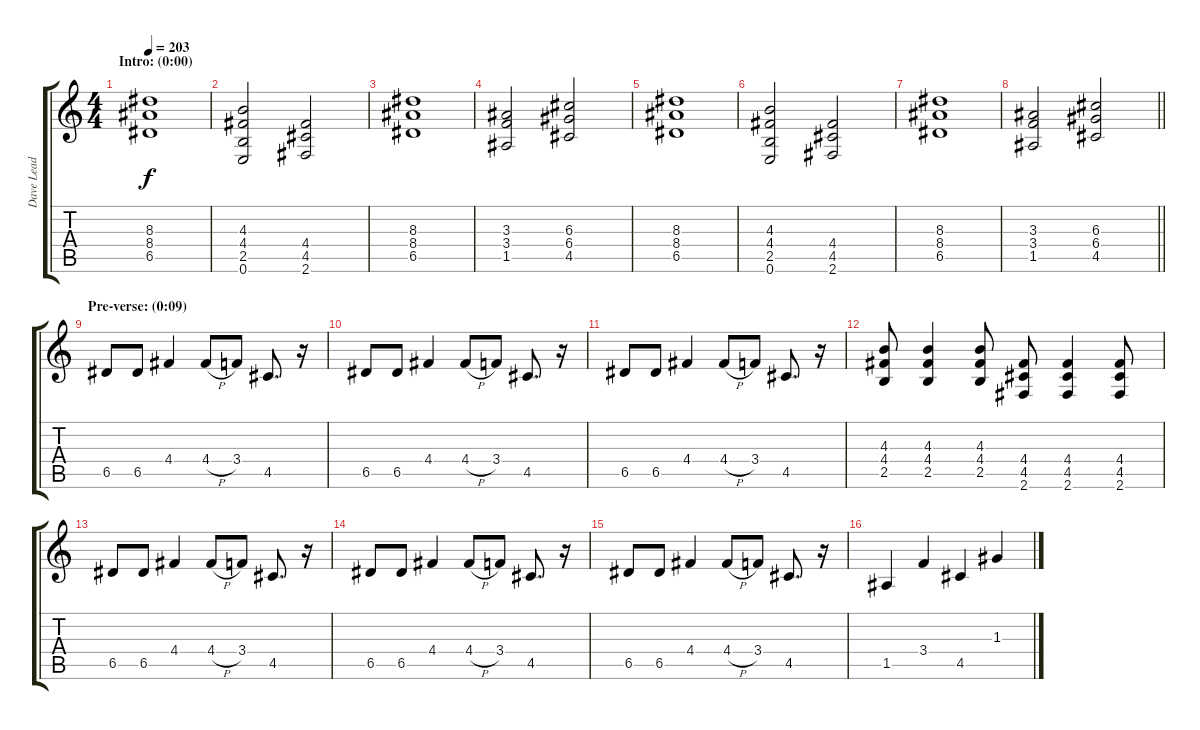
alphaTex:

\track ("Dave Lead" "Dave Lead") {instrument distortionguitar}
\staff {score tabs}
\tuning (E4 B3 G3 D3 A2 E2) {hide}
\ts (4 4)
\section ("" "Intro: (0:00)")
\tempo 203
\clef g2
\ks c
(8.3 8.4 6.5).1{dy f instrument distortionguitar} |
(4.3 4.4 2.5 0.6).2 (4.4 4.5 2.6).2 |
(8.3 8.4 6.5).1 |
(3.3 3.4 1.5).2 (6.3 6.4 4.5).2 |
(8.3 8.4 6.5).1 |
(4.3 4.4 2.5 0.6).2 (4.4 4.5 2.6).2 |
(8.3 8.4 6.5).1 |
\barLineRight lightlight
(3.3 3.4 1.5).2 (6.3 6.4 4.5).2 |
\section ("" "Pre-verse: (0:09)")
6.5.8 6.5.8 4.4.4 4.4{h}.8 3.4.8 4.5.8{d} r.16 |
6.5.8 6.5.8 4.4.4 4.4{h}.8 3.4.8 4.5.8{d} r.16 |
6.5.8 6.5.8 4.4.4 4.4{h}.8 3.4.8 4.5.8{d} r.16 |
(4.3 4.4 2.5).8 (4.3 4.4 2.5).4 (4.3 4.4 2.5).8 (4.4 4.5 2.6).8 (4.4 4.5 2.6).4 (4.4 4.5 2.6).8 |
6.5.8 6.5.8 4.4.4 4.4{h}.8 3.4.8 4.5.8{d} r.16 |
6.5.8 6.5.8 4.4.4 4.4{h}.8 3.4.8 4.5.8{d} r.16 |
6.5.8 6.5.8 4.4.4 4.4{h}.8 3.4.8 4.5.8{d} r.16 |
1.5.4 3.4.4 4.5.4 1.3.4
